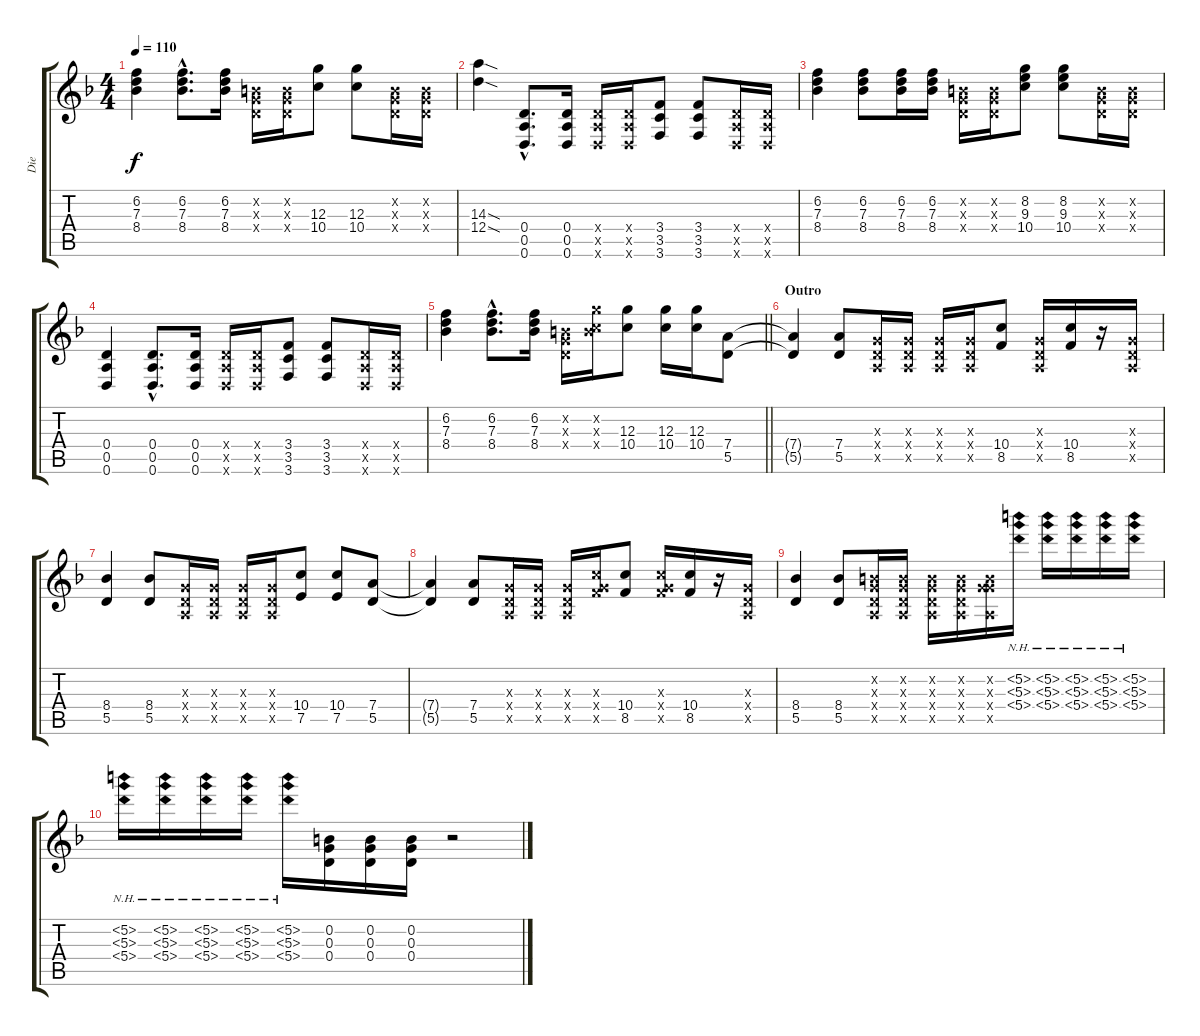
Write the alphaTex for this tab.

\track ("Die" "Die") {instrument distortionguitar}
\staff {score tabs}
\tuning (E4 B3 G3 D3 A2 D2) {hide}
\ts (4 4)
\tempo 110
\clef g2
\ks f
(6.2 7.3 8.4).4{dy f} (6.2{hac} 7.3{hac} 8.4{hac}).8{d} (6.2 7.3 8.4).16 (0.2{x} 0.3{x} 0.4{x}).16 (0.2{x} 0.3{x} 0.4{x}).16 (12.3 10.4).8 (12.3 10.4).8 (0.2{x} 0.3{x} 0.4{x}).16 (0.2{x} 0.3{x} 0.4{x}).16 |
(14.3{sod} 12.4{sod}).4 (0.4{hac} 0.5{hac} 0.6{hac}).8{d} (0.4 0.5 0.6).16 (0.4{x} 0.5{x} 0.6{x}).16 (0.4{x} 0.5{x} 0.6{x}).16 (3.4 3.5 3.6).8 (3.4 3.5 3.6).8 (0.4{x} 0.5{x} 0.6{x}).16 (0.4{x} 0.5{x} 0.6{x}).16 |
(6.2 7.3 8.4).4 (6.2 7.3 8.4).8 (6.2 7.3 8.4).16 (6.2 7.3 8.4).16 (0.2{x} 0.3{x} 0.4{x}).16 (0.2{x} 0.3{x} 0.4{x}).16 (8.2 9.3 10.4).8 (8.2 9.3 10.4).8 (0.2{x} 0.3{x} 0.4{x}).16 (0.2{x} 0.3{x} 0.4{x}).16 |
(0.4 0.5 0.6).4{instrument distortionguitar} (0.4{hac} 0.5{hac} 0.6{hac}).8{d} (0.4 0.5 0.6).16 (0.4{x} 0.5{x} 0.6{x}).16 (0.4{x} 0.5{x} 0.6{x}).16 (3.4 3.5 3.6).8 (3.4 3.5 3.6).8 (0.4{x} 0.5{x} 0.6{x}).16 (0.4{x} 0.5{x} 0.6{x}).16 |
\barLineRight lightlight
(6.2 7.3 8.4).4 (6.2{hac} 7.3{hac} 8.4{hac}).8{d} (6.2 7.3 8.4).16 (0.2{x} 0.3{x} 0.4{x}).16 (0.2{x} 12.3{x} 10.4{x}).16 (12.3 10.4).8 (12.3 10.4).16 (12.3 10.4).16 (7.4 5.5).8{instrument electricguitarclean} |
\section ("" "Outro")
(7.4{t} 5.5{t}).4 (7.4 5.5).8 (0.3{x} 0.4{x} 0.5{x}).16 (0.3{x} 0.4{x} 0.5{x}).16 (0.3{x} 0.4{x} 0.5{x}).16 (0.3{x} 0.4{x} 0.5{x}).16 (10.4 8.5).8 (0.3{x} 0.4{x} 0.5{x}).16 (10.4 8.5).16 r.16 (0.3{x} 0.4{x} 0.5{x}).16 |
(8.4 5.5).4 (8.4 5.5).8 (0.3{x} 0.4{x} 0.5{x}).16 (0.3{x} 0.4{x} 0.5{x}).16 (0.3{x} 0.4{x} 0.5{x}).16 (0.3{x} 0.4{x} 0.5{x}).16 (10.4 7.5).8 (10.4 7.5).8 (7.4 5.5).8 |
(7.4{t} 5.5{t}).4 (7.4 5.5).8 (0.3{x} 0.4{x} 0.5{x}).16 (0.3{x} 0.4{x} 0.5{x}).16 (0.3{x} 0.4{x} 0.5{x}).16 (0.3{x} 10.4{x} 8.5{x}).16 (10.4 8.5).8 (0.3{x} 10.4{x} 8.5{x}).16 (10.4 8.5).16 r.16 (0.3{x} 0.4{x} 0.5{x}).16 |
(8.4 5.5).4 (8.4 5.5).8 (0.2{x} 0.3{x} 0.4{x} 0.5{x}).16 (0.2{x} 0.3{x} 0.4{x} 0.5{x}).16 (0.2{x} 0.3{x} 0.4{x} 0.5{x}).16 (0.2{x} 0.3{x} 0.4{x} 0.5{x}).16 (0.2{x} 0.3{x} 5.4{x} 0.5{x}).16 (5.2{nh} 5.3{nh} 5.4{nh}).16 (5.2{nh} 5.3{nh} 5.4{nh}).16 (5.2{nh} 5.3{nh} 5.4{nh}).16 (5.2{nh} 5.3{nh} 5.4{nh}).16 (5.2{nh} 5.3{nh} 5.4{nh}).16 |
(5.2{nh} 5.3{nh} 5.4{nh}).16 (5.2{nh} 5.3{nh} 5.4{nh}).16 (5.2{nh} 5.3{nh} 5.4{nh}).16 (5.2{nh} 5.3{nh} 5.4{nh}).16 (5.2{nh} 5.3{nh} 5.4{nh}).16 (0.2 0.3 0.4).16 (0.2 0.3 0.4).16 (0.2 0.3 0.4).16 r.2
